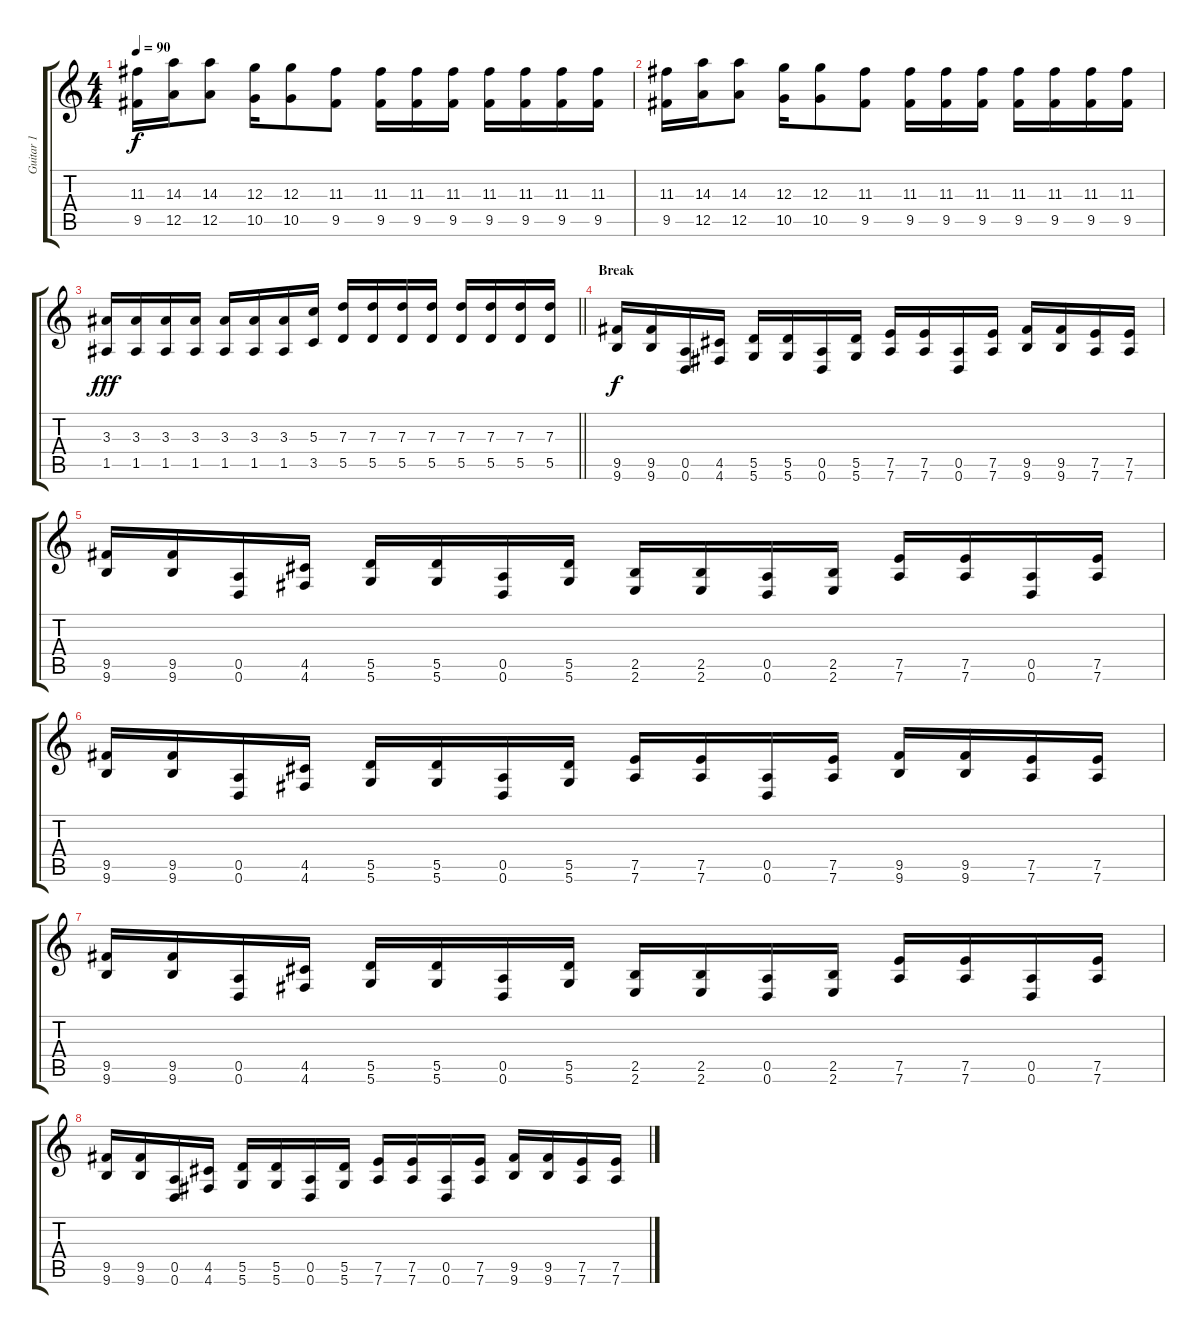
\track ("Guitar 1" "Guitar 1") {instrument distortionguitar}
\staff {score tabs}
\tuning (E4 B3 G3 D3 A2 D2) {hide}
\ts (4 4)
\tempo 90
\clef g2
\ks c
(11.3 9.5).16{dy f} (14.3 12.5).16 (14.3 12.5).8 (12.3 10.5).16 (12.3 10.5).8 (11.3 9.5).8 (11.3 9.5).16 (11.3 9.5).16 (11.3 9.5).16 (11.3 9.5).16 (11.3 9.5).16 (11.3 9.5).16 (11.3 9.5).16 |
(11.3 9.5).16 (14.3 12.5).16 (14.3 12.5).8 (12.3 10.5).16 (12.3 10.5).8 (11.3 9.5).8 (11.3 9.5).16 (11.3 9.5).16 (11.3 9.5).16 (11.3 9.5).16 (11.3 9.5).16 (11.3 9.5).16 (11.3 9.5).16 |
\barLineRight lightlight
(3.3 1.5).16{dy fff} (3.3 1.5).16 (3.3 1.5).16 (3.3 1.5).16 (3.3 1.5).16 (3.3 1.5).16 (3.3 1.5).16 (5.3 3.5).16 (7.3 5.5).16 (7.3 5.5).16 (7.3 5.5).16 (7.3 5.5).16 (7.3 5.5).16 (7.3 5.5).16 (7.3 5.5).16 (7.3 5.5).16 |
\section ("" "Break")
(9.5 9.6).16{dy f} (9.5 9.6).16 (0.5 0.6).16 (4.5 4.6).16 (5.5 5.6).16 (5.5 5.6).16 (0.5 0.6).16 (5.5 5.6).16 (7.5 7.6).16 (7.5 7.6).16 (0.5 0.6).16 (7.5 7.6).16 (9.5 9.6).16 (9.5 9.6).16 (7.5 7.6).16 (7.5 7.6).16 |
(9.5 9.6).16 (9.5 9.6).16 (0.5 0.6).16 (4.5 4.6).16 (5.5 5.6).16 (5.5 5.6).16 (0.5 0.6).16 (5.5 5.6).16 (2.5 2.6).16 (2.5 2.6).16 (0.5 0.6).16 (2.5 2.6).16 (7.5 7.6).16 (7.5 7.6).16 (0.5 0.6).16 (7.5 7.6).16 |
(9.5 9.6).16 (9.5 9.6).16 (0.5 0.6).16 (4.5 4.6).16 (5.5 5.6).16 (5.5 5.6).16 (0.5 0.6).16 (5.5 5.6).16 (7.5 7.6).16 (7.5 7.6).16 (0.5 0.6).16 (7.5 7.6).16 (9.5 9.6).16 (9.5 9.6).16 (7.5 7.6).16 (7.5 7.6).16 |
(9.5 9.6).16 (9.5 9.6).16 (0.5 0.6).16 (4.5 4.6).16 (5.5 5.6).16 (5.5 5.6).16 (0.5 0.6).16 (5.5 5.6).16 (2.5 2.6).16 (2.5 2.6).16 (0.5 0.6).16 (2.5 2.6).16 (7.5 7.6).16 (7.5 7.6).16 (0.5 0.6).16 (7.5 7.6).16 |
(9.5 9.6).16 (9.5 9.6).16 (0.5 0.6).16 (4.5 4.6).16 (5.5 5.6).16 (5.5 5.6).16 (0.5 0.6).16 (5.5 5.6).16 (7.5 7.6).16 (7.5 7.6).16 (0.5 0.6).16 (7.5 7.6).16 (9.5 9.6).16 (9.5 9.6).16 (7.5 7.6).16 (7.5 7.6).16
